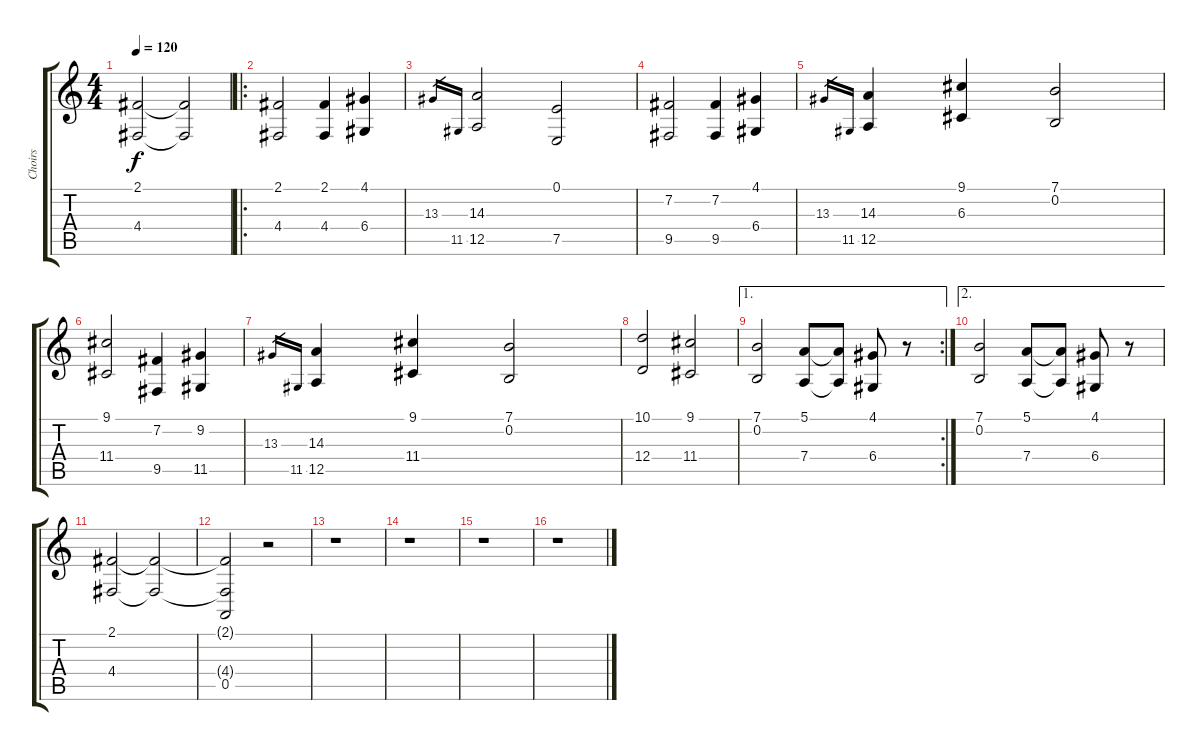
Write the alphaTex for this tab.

\track ("Choirs" "Choirs") {instrument pad4choir}
\staff {score tabs}
\tuning (E4 B3 G3 D3 A2 D2) {hide}
\ts (4 4)
\tempo 120
\clef g2
\ks c
(2.1 4.4).2{dy f} (2.1{t} 4.4{t}).2 |
\ro
(2.1 4.4).2 (2.1 4.4).4 (4.1 6.4).4 |
13.3.16{gr} 11.5.16{gr} (14.3 12.5).2 (0.1 7.5).2 |
(7.2 9.5).2 (7.2 9.5).4 (4.1 6.4).4 |
13.3.16{gr} 11.5.16{gr} (14.3 12.5).4 (9.1 6.3).4 (7.1 0.2).2 |
(9.1 11.4).2 (7.2 9.5).4 (9.2 11.5).4 |
13.3.16{gr} 11.5.16{gr} (14.3 12.5).4 (9.1 11.4).4 (7.1 0.2).2 |
(10.1 12.4).2 (9.1 11.4).2 |
\ae 1
\rc 2
(7.1 0.2).2 (5.1 7.4).8 (5.1{t} 7.4{t}).8 (4.1 6.4).8 r.8 |
\ae 2
(7.1 0.2).2 (5.1 7.4).8 (5.1{t} 7.4{t}).8 (4.1 6.4).8 r.8 |
(2.1 4.4).2 (2.1{t} 4.4{t}).2 |
(2.1{t} 4.4{t} 0.5).2 r.2 |
r.1 |
r.1 |
r.1 |
r.1
